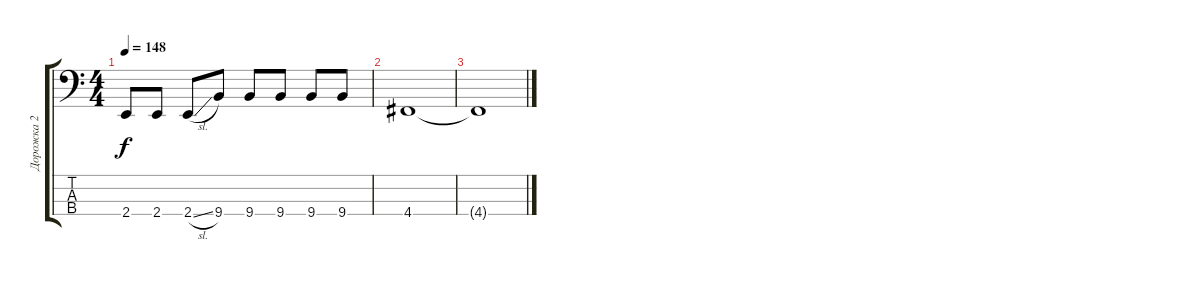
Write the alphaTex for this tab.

\track ("Дорожка 2" "Дорожка 2") {instrument electricbasspick}
\staff {score tabs}
\tuning (G2 D2 A1 D1) {hide}
\ts (4 4)
\tempo 148
\clef f4
\ks c
2.4.8{dy f} 2.4.8 2.4{sl}.8 9.4.8 9.4.8 9.4.8 9.4.8 9.4.8 |
4.4.1 |
4.4{t}.1
